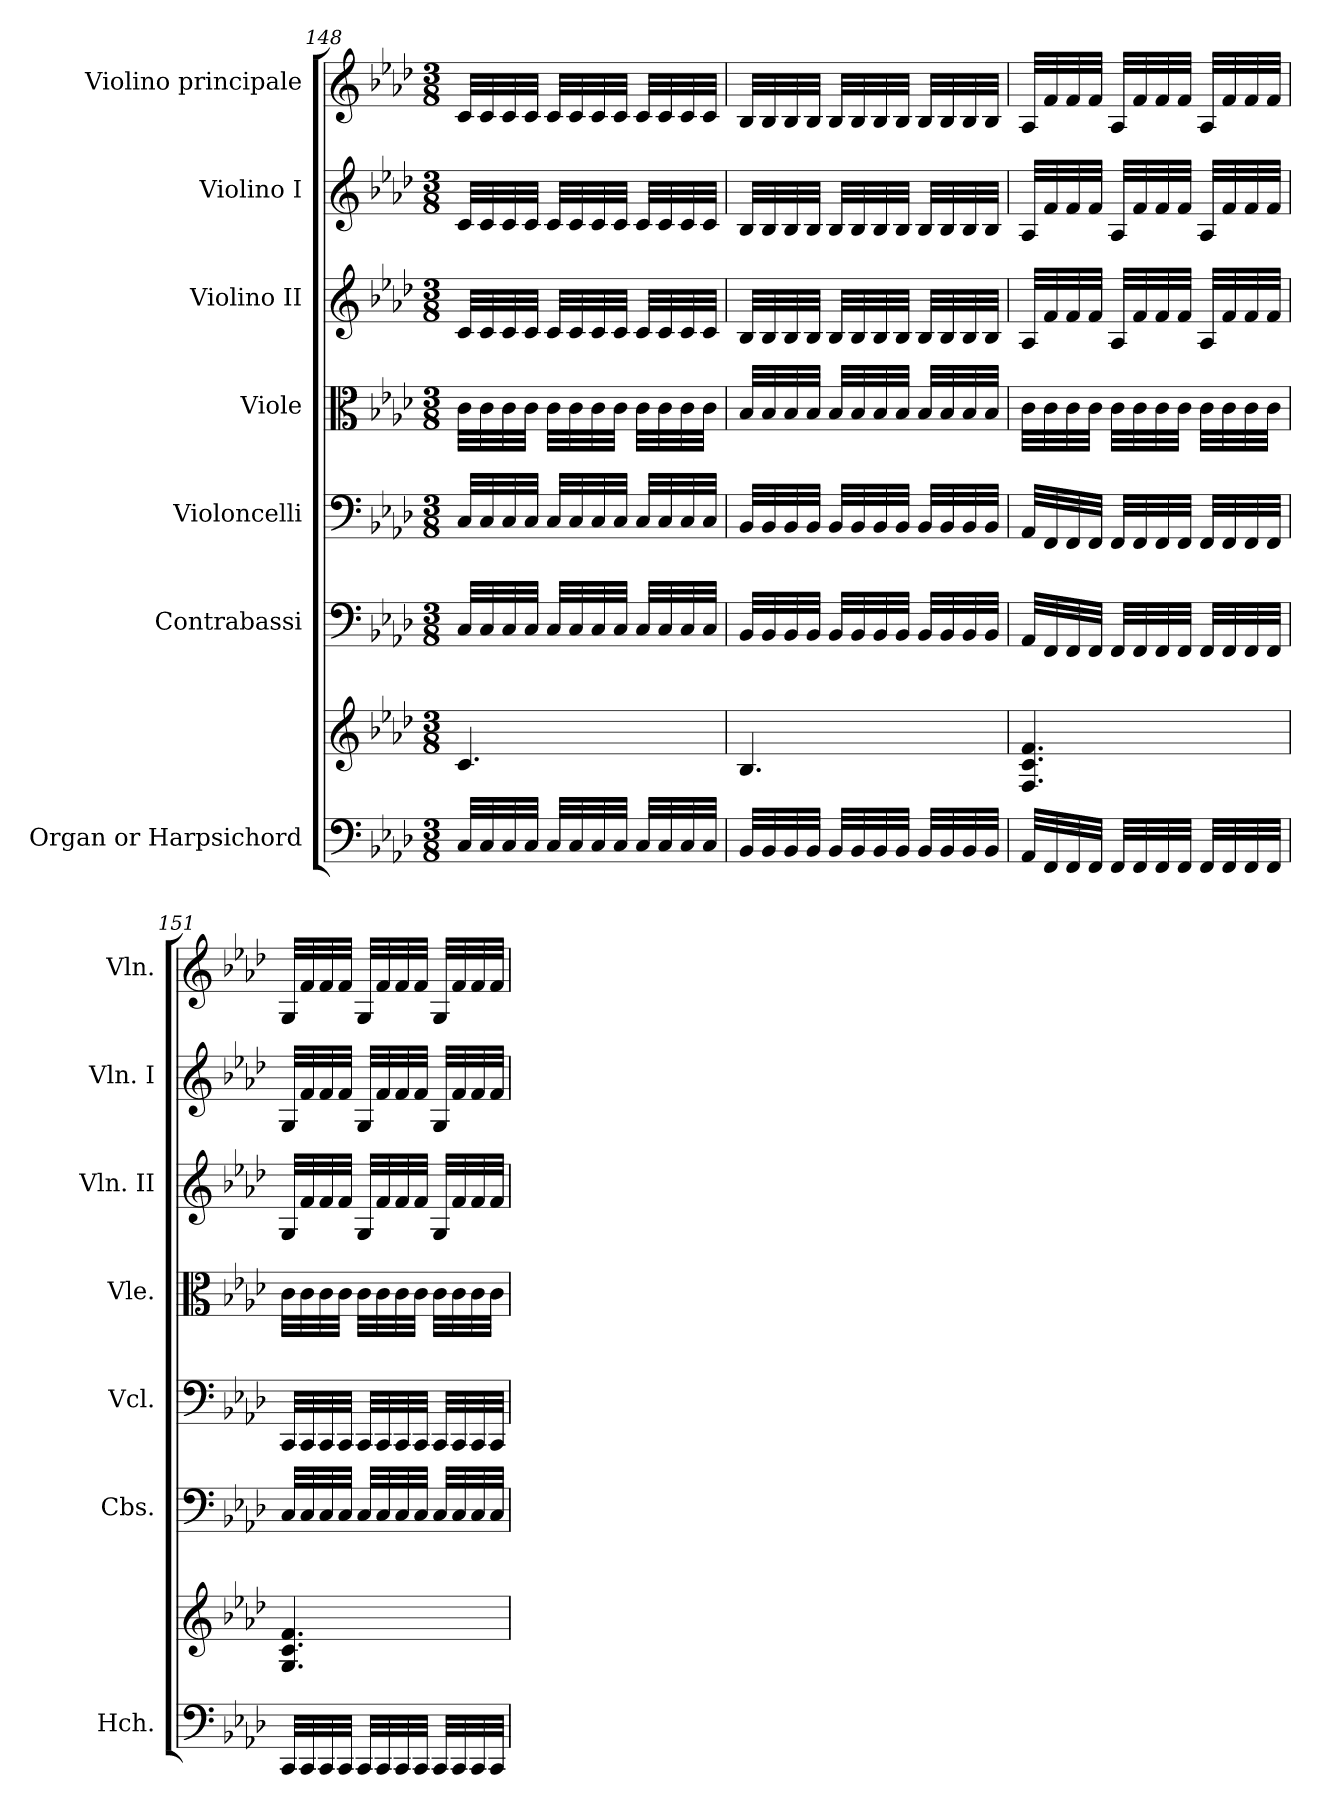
**kern	**kern	**kern	**kern	**kern	**kern	**kern	**kern
*part7	*part7	*part6	*part5	*part4	*part3	*part2	*part1
*staff8	*staff7	*staff6	*staff5	*staff4	*staff3	*staff2	*staff1
*I"Organ or Harpsichord	*	*I"Contrabassi	*I"Violoncelli	*I"Viole	*I"Violino II	*I"Violino I	*I"Violino principale
*I'Hch.	*	*I'Cbs.	*I'Vcl.	*I'Vle.	*I'Vln. II	*I'Vln. I	*I'Vln.
!!LO:PB:g=z
*clefF4	*clefG2	*clefF4	*clefF4	*clefC3	*clefG2	*clefG2	*clefG2
*	*	*ITrd7c12	*	*	*	*	*
*k[b-e-a-d-]	*k[b-e-a-d-]	*k[b-e-a-d-]	*k[b-e-a-d-]	*k[b-e-a-d-]	*k[b-e-a-d-]	*k[b-e-a-d-]	*k[b-e-a-d-]
*M3/8	*M3/8	*M3/8	*M3/8	*M3/8	*M3/8	*M3/8	*M3/8
=148	=148	=148	=148	=148	=148	=148	=148
32C/LLL	4.c/	32CC/LLL	32C/LLL	32c\LLL	32c/LLL	32c/LLL	32c/LLL
32C/	.	32CC/	32C/	32c\	32c/	32c/	32c/
32C/	.	32CC/	32C/	32c\	32c/	32c/	32c/
32C/JJJ	.	32CC/JJJ	32C/JJJ	32c\JJJ	32c/JJJ	32c/JJJ	32c/JJJ
32C/LLL	.	32CC/LLL	32C/LLL	32c\LLL	32c/LLL	32c/LLL	32c/LLL
32C/	.	32CC/	32C/	32c\	32c/	32c/	32c/
32C/	.	32CC/	32C/	32c\	32c/	32c/	32c/
32C/JJJ	.	32CC/JJJ	32C/JJJ	32c\JJJ	32c/JJJ	32c/JJJ	32c/JJJ
32C/LLL	.	32CC/LLL	32C/LLL	32c\LLL	32c/LLL	32c/LLL	32c/LLL
32C/	.	32CC/	32C/	32c\	32c/	32c/	32c/
32C/	.	32CC/	32C/	32c\	32c/	32c/	32c/
32C/JJJ	.	32CC/JJJ	32C/JJJ	32c\JJJ	32c/JJJ	32c/JJJ	32c/JJJ
=149	=149	=149	=149	=149	=149	=149	=149
32BB-/LLL	4.B-/	32BBB-/LLL	32BB-/LLL	32B-/LLL	32B-/LLL	32B-/LLL	32B-/LLL
32BB-/	.	32BBB-/	32BB-/	32B-/	32B-/	32B-/	32B-/
32BB-/	.	32BBB-/	32BB-/	32B-/	32B-/	32B-/	32B-/
32BB-/JJJ	.	32BBB-/JJJ	32BB-/JJJ	32B-/JJJ	32B-/JJJ	32B-/JJJ	32B-/JJJ
32BB-/LLL	.	32BBB-/LLL	32BB-/LLL	32B-/LLL	32B-/LLL	32B-/LLL	32B-/LLL
32BB-/	.	32BBB-/	32BB-/	32B-/	32B-/	32B-/	32B-/
32BB-/	.	32BBB-/	32BB-/	32B-/	32B-/	32B-/	32B-/
32BB-/JJJ	.	32BBB-/JJJ	32BB-/JJJ	32B-/JJJ	32B-/JJJ	32B-/JJJ	32B-/JJJ
32BB-/LLL	.	32BBB-/LLL	32BB-/LLL	32B-/LLL	32B-/LLL	32B-/LLL	32B-/LLL
32BB-/	.	32BBB-/	32BB-/	32B-/	32B-/	32B-/	32B-/
32BB-/	.	32BBB-/	32BB-/	32B-/	32B-/	32B-/	32B-/
32BB-/JJJ	.	32BBB-/JJJ	32BB-/JJJ	32B-/JJJ	32B-/JJJ	32B-/JJJ	32B-/JJJ
=150	=150	=150	=150	=150	=150	=150	=150
32AA-/LLL	4.F/ 4.c/ 4.f/	32AAA-/LLL	32AA-/LLL	32c\LLL	32A-/LLL	32A-/LLL	32A-/LLL
32FF/	.	32FFF/	32FF/	32c\	32f/	32f/	32f/
32FF/	.	32FFF/	32FF/	32c\	32f/	32f/	32f/
32FF/JJJ	.	32FFF/JJJ	32FF/JJJ	32c\JJJ	32f/JJJ	32f/JJJ	32f/JJJ
32FF/LLL	.	32FFF/LLL	32FF/LLL	32c\LLL	32A-/LLL	32A-/LLL	32A-/LLL
32FF/	.	32FFF/	32FF/	32c\	32f/	32f/	32f/
32FF/	.	32FFF/	32FF/	32c\	32f/	32f/	32f/
32FF/JJJ	.	32FFF/JJJ	32FF/JJJ	32c\JJJ	32f/JJJ	32f/JJJ	32f/JJJ
32FF/LLL	.	32FFF/LLL	32FF/LLL	32c\LLL	32A-/LLL	32A-/LLL	32A-/LLL
32FF/	.	32FFF/	32FF/	32c\	32f/	32f/	32f/
32FF/	.	32FFF/	32FF/	32c\	32f/	32f/	32f/
32FF/JJJ	.	32FFF/JJJ	32FF/JJJ	32c\JJJ	32f/JJJ	32f/JJJ	32f/JJJ
=151	=151	=151	=151	=151	=151	=151	=151
32CC/LLL	4.G/ 4.c/ 4.f/	32CC/LLL	32CC/LLL	32c\LLL	32G/LLL	32G/LLL	32G/LLL
32CC/	.	32CC/	32CC/	32c\	32f/	32f/	32f/
32CC/	.	32CC/	32CC/	32c\	32f/	32f/	32f/
32CC/JJJ	.	32CC/JJJ	32CC/JJJ	32c\JJJ	32f/JJJ	32f/JJJ	32f/JJJ
32CC/LLL	.	32CC/LLL	32CC/LLL	32c\LLL	32G/LLL	32G/LLL	32G/LLL
32CC/	.	32CC/	32CC/	32c\	32f/	32f/	32f/
32CC/	.	32CC/	32CC/	32c\	32f/	32f/	32f/
32CC/JJJ	.	32CC/JJJ	32CC/JJJ	32c\JJJ	32f/JJJ	32f/JJJ	32f/JJJ
32CC/LLL	.	32CC/LLL	32CC/LLL	32c\LLL	32G/LLL	32G/LLL	32G/LLL
32CC/	.	32CC/	32CC/	32c\	32f/	32f/	32f/
32CC/	.	32CC/	32CC/	32c\	32f/	32f/	32f/
32CC/JJJ	.	32CC/JJJ	32CC/JJJ	32c\JJJ	32f/JJJ	32f/JJJ	32f/JJJ
=	=	=	=	=	=	=	=
*-	*-	*-	*-	*-	*-	*-	*-
